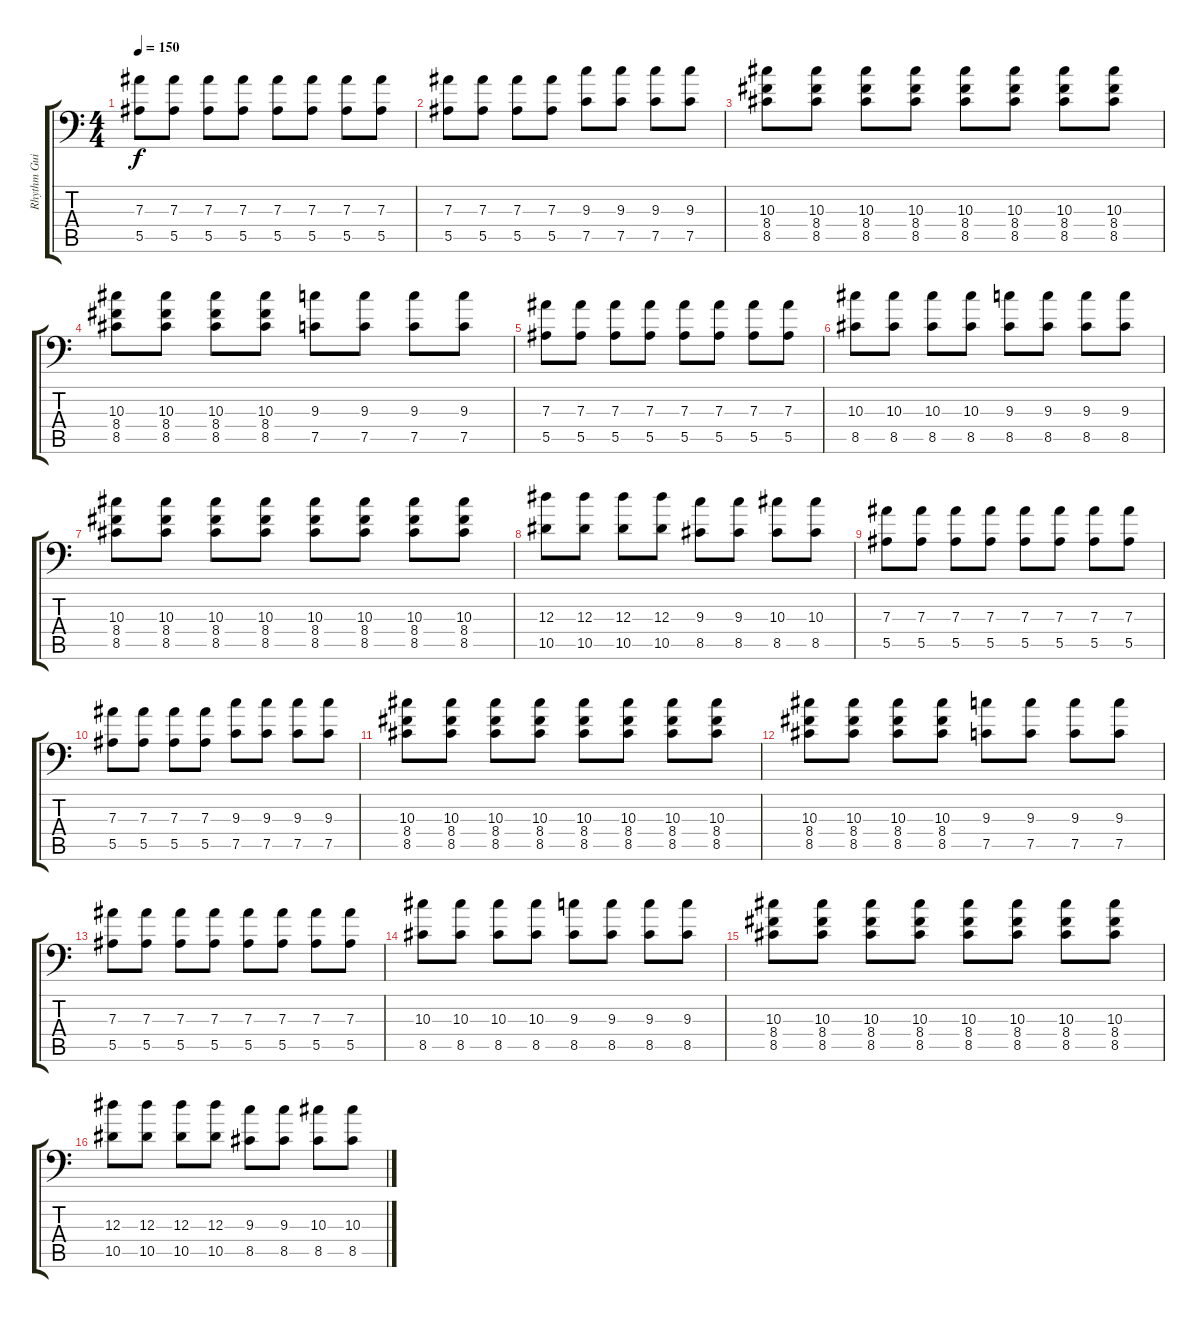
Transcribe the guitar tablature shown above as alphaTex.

\track ("Rhythm Guitar" "Rhythm Gui") {instrument distortionguitar}
\staff {score tabs}
\tuning (C4 G3 Eb3 Bb2 F2 Bb1) {hide}
\ts (4 4)
\tempo 150
\clef f4
\ks c
(7.3 5.5).8{dy f} (7.3 5.5).8 (7.3 5.5).8 (7.3 5.5).8 (7.3 5.5).8 (7.3 5.5).8 (7.3 5.5).8 (7.3 5.5).8 |
(7.3 5.5).8 (7.3 5.5).8 (7.3 5.5).8 (7.3 5.5).8 (9.3 7.5).8 (9.3 7.5).8 (9.3 7.5).8 (9.3 7.5).8 |
(10.3 8.4 8.5).8 (10.3 8.4 8.5).8 (10.3 8.4 8.5).8 (10.3 8.4 8.5).8 (10.3 8.4 8.5).8 (10.3 8.4 8.5).8 (10.3 8.4 8.5).8 (10.3 8.4 8.5).8 |
(10.3 8.4 8.5).8 (10.3 8.4 8.5).8 (10.3 8.4 8.5).8 (10.3 8.4 8.5).8 (9.3 7.5).8 (9.3 7.5).8 (9.3 7.5).8 (9.3 7.5).8 |
(7.3 5.5).8 (7.3 5.5).8 (7.3 5.5).8 (7.3 5.5).8 (7.3 5.5).8 (7.3 5.5).8 (7.3 5.5).8 (7.3 5.5).8 |
(10.3 8.5).8 (10.3 8.5).8 (10.3 8.5).8 (10.3 8.5).8 (9.3 8.5).8 (9.3 8.5).8 (9.3 8.5).8 (9.3 8.5).8 |
(10.3 8.4 8.5).8 (10.3 8.4 8.5).8 (10.3 8.4 8.5).8 (10.3 8.4 8.5).8 (10.3 8.4 8.5).8 (10.3 8.4 8.5).8 (10.3 8.4 8.5).8 (10.3 8.4 8.5).8 |
(12.3 10.5).8 (12.3 10.5).8 (12.3 10.5).8 (12.3 10.5).8 (9.3 8.5).8 (9.3 8.5).8 (10.3 8.5).8 (10.3 8.5).8 |
(7.3 5.5).8 (7.3 5.5).8 (7.3 5.5).8 (7.3 5.5).8 (7.3 5.5).8 (7.3 5.5).8 (7.3 5.5).8 (7.3 5.5).8 |
(7.3 5.5).8 (7.3 5.5).8 (7.3 5.5).8 (7.3 5.5).8 (9.3 7.5).8 (9.3 7.5).8 (9.3 7.5).8 (9.3 7.5).8 |
(10.3 8.4 8.5).8 (10.3 8.4 8.5).8 (10.3 8.4 8.5).8 (10.3 8.4 8.5).8 (10.3 8.4 8.5).8 (10.3 8.4 8.5).8 (10.3 8.4 8.5).8 (10.3 8.4 8.5).8 |
(10.3 8.4 8.5).8 (10.3 8.4 8.5).8 (10.3 8.4 8.5).8 (10.3 8.4 8.5).8 (9.3 7.5).8 (9.3 7.5).8 (9.3 7.5).8 (9.3 7.5).8 |
(7.3 5.5).8 (7.3 5.5).8 (7.3 5.5).8 (7.3 5.5).8 (7.3 5.5).8 (7.3 5.5).8 (7.3 5.5).8 (7.3 5.5).8 |
(10.3 8.5).8 (10.3 8.5).8 (10.3 8.5).8 (10.3 8.5).8 (9.3 8.5).8 (9.3 8.5).8 (9.3 8.5).8 (9.3 8.5).8 |
(10.3 8.4 8.5).8 (10.3 8.4 8.5).8 (10.3 8.4 8.5).8 (10.3 8.4 8.5).8 (10.3 8.4 8.5).8 (10.3 8.4 8.5).8 (10.3 8.4 8.5).8 (10.3 8.4 8.5).8 |
(12.3 10.5).8 (12.3 10.5).8 (12.3 10.5).8 (12.3 10.5).8 (9.3 8.5).8 (9.3 8.5).8 (10.3 8.5).8 (10.3 8.5).8
